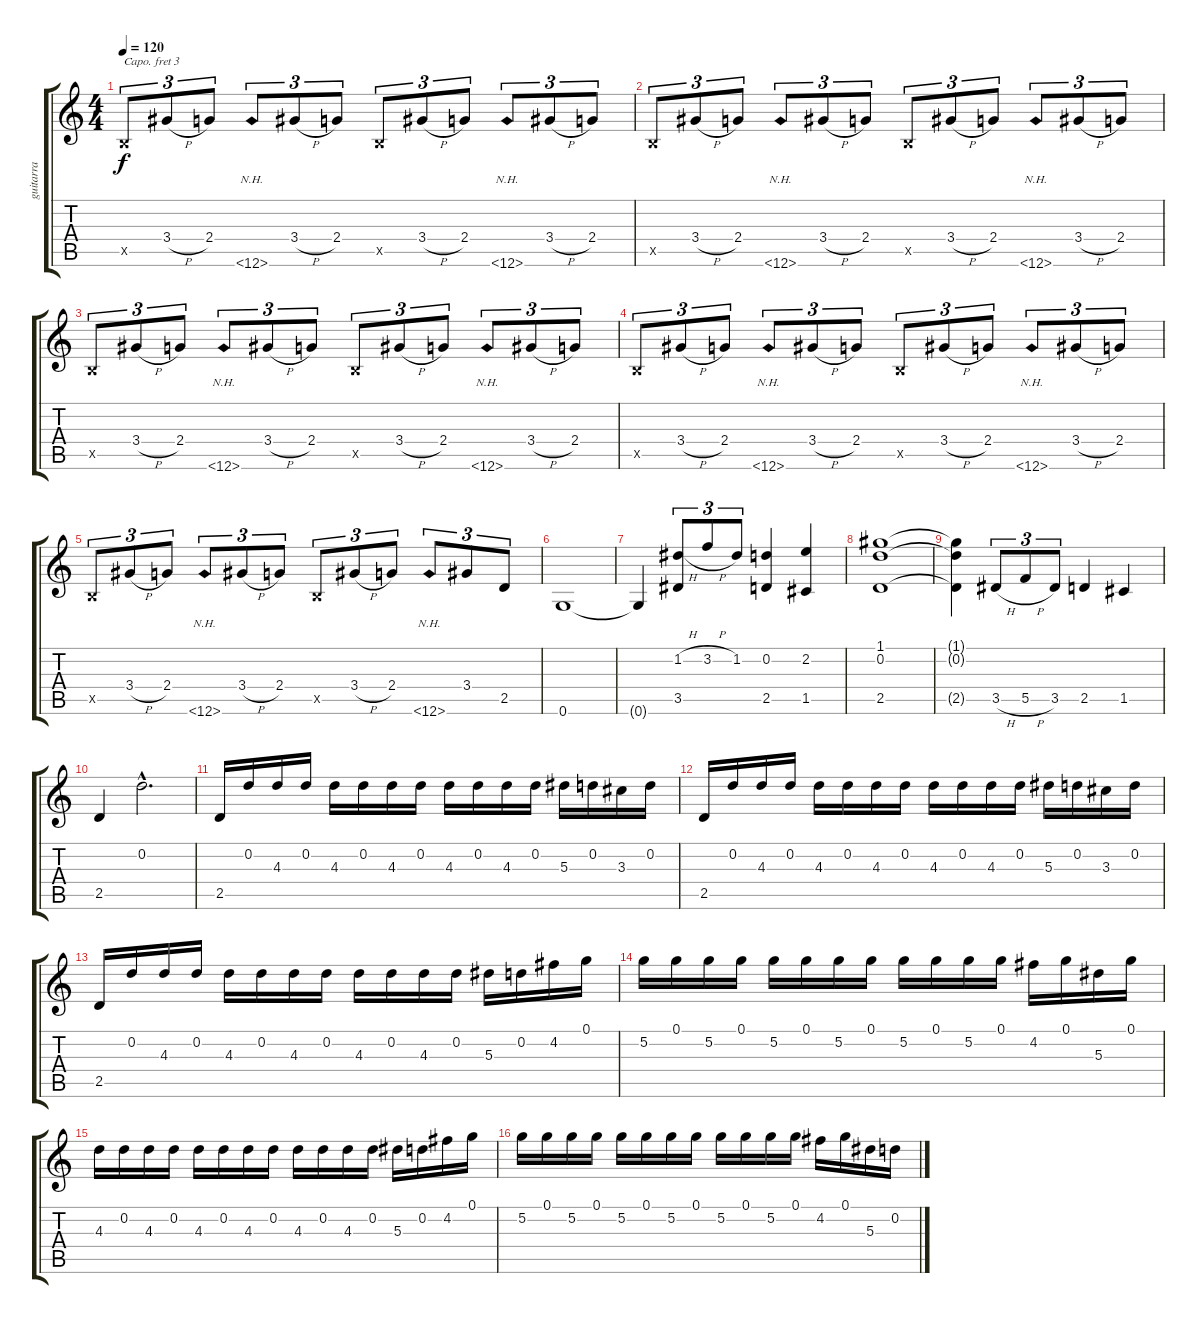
\track ("guitarra" "guitarra") {instrument acousticguitarnylon}
\staff {score tabs}
\capo 3
\tuning (E4 B3 G3 D3 A2 E2) {hide}
\ts (4 4)
\tempo 120
\clef g2
\ks c
-1.5{x}.8{tu (3 2) dy f} 3.4{h}.8{tu (3 2)} 2.4.8{tu (3 2)} 0.6{nh}.8{tu (3 2)} 3.4{h}.8{tu (3 2)} 2.4.8{tu (3 2)} -1.5{x}.8{tu (3 2)} 3.4{h}.8{tu (3 2)} 2.4.8{tu (3 2)} 0.6{nh}.8{tu (3 2)} 3.4{h}.8{tu (3 2)} 2.4.8{tu (3 2)} |
-1.5{x}.8{tu (3 2)} 3.4{h}.8{tu (3 2)} 2.4.8{tu (3 2)} 0.6{nh}.8{tu (3 2)} 3.4{h}.8{tu (3 2)} 2.4.8{tu (3 2)} -1.5{x}.8{tu (3 2)} 3.4{h}.8{tu (3 2)} 2.4.8{tu (3 2)} 0.6{nh}.8{tu (3 2)} 3.4{h}.8{tu (3 2)} 2.4.8{tu (3 2)} |
-1.5{x}.8{tu (3 2)} 3.4{h}.8{tu (3 2)} 2.4.8{tu (3 2)} 0.6{nh}.8{tu (3 2)} 3.4{h}.8{tu (3 2)} 2.4.8{tu (3 2)} -1.5{x}.8{tu (3 2)} 3.4{h}.8{tu (3 2)} 2.4.8{tu (3 2)} 0.6{nh}.8{tu (3 2)} 3.4{h}.8{tu (3 2)} 2.4.8{tu (3 2)} |
-1.5{x}.8{tu (3 2)} 3.4{h}.8{tu (3 2)} 2.4.8{tu (3 2)} 0.6{nh}.8{tu (3 2)} 3.4{h}.8{tu (3 2)} 2.4.8{tu (3 2)} -1.5{x}.8{tu (3 2)} 3.4{h}.8{tu (3 2)} 2.4.8{tu (3 2)} 0.6{nh}.8{tu (3 2)} 3.4{h}.8{tu (3 2)} 2.4.8{tu (3 2)} |
-1.5{x}.8{tu (3 2)} 3.4{h}.8{tu (3 2)} 2.4.8{tu (3 2)} 0.6{nh}.8{tu (3 2)} 3.4{h}.8{tu (3 2)} 2.4.8{tu (3 2)} -1.5{x}.8{tu (3 2)} 3.4{h}.8{tu (3 2)} 2.4.8{tu (3 2)} 0.6{nh}.8{tu (3 2)} 3.4.8{tu (3 2)} 2.5.8{tu (3 2)} |
0.6.1 |
0.6{t}.4 (1.2{h} 3.5).8{tu (3 2)} 3.2{h}.8{tu (3 2)} 1.2.8{tu (3 2)} (0.2 2.5).4 (2.2 1.5).4 |
(1.1 0.2 2.5).1 |
(1.1{t} 0.2{t} 2.5{t}).4 3.5{h}.8{tu (3 2)} 5.5{h}.8{tu (3 2)} 3.5.8{tu (3 2)} 2.5.4 1.5.4 |
2.5.4 0.2{hac}.2{d} |
2.5.16 0.2.16 4.3.16 0.2.16 4.3.16 0.2.16 4.3.16 0.2.16 4.3.16 0.2.16 4.3.16 0.2.16 5.3.16 0.2.16 3.3.16 0.2.16 |
2.5.16 0.2.16 4.3.16 0.2.16 4.3.16 0.2.16 4.3.16 0.2.16 4.3.16 0.2.16 4.3.16 0.2.16 5.3.16 0.2.16 3.3.16 0.2.16 |
2.5.16 0.2.16 4.3.16 0.2.16 4.3.16 0.2.16 4.3.16 0.2.16 4.3.16 0.2.16 4.3.16 0.2.16 5.3.16 0.2.16 4.2.16 0.1.16 |
5.2.16 0.1.16 5.2.16 0.1.16 5.2.16 0.1.16 5.2.16 0.1.16 5.2.16 0.1.16 5.2.16 0.1.16 4.2.16 0.1.16 5.3.16 0.1.16 |
4.3.16 0.2.16 4.3.16 0.2.16 4.3.16 0.2.16 4.3.16 0.2.16 4.3.16 0.2.16 4.3.16 0.2.16 5.3.16 0.2.16 4.2.16 0.1.16 |
5.2.16 0.1.16 5.2.16 0.1.16 5.2.16 0.1.16 5.2.16 0.1.16 5.2.16 0.1.16 5.2.16 0.1.16 4.2.16 0.1.16 5.3.16 0.2.16
